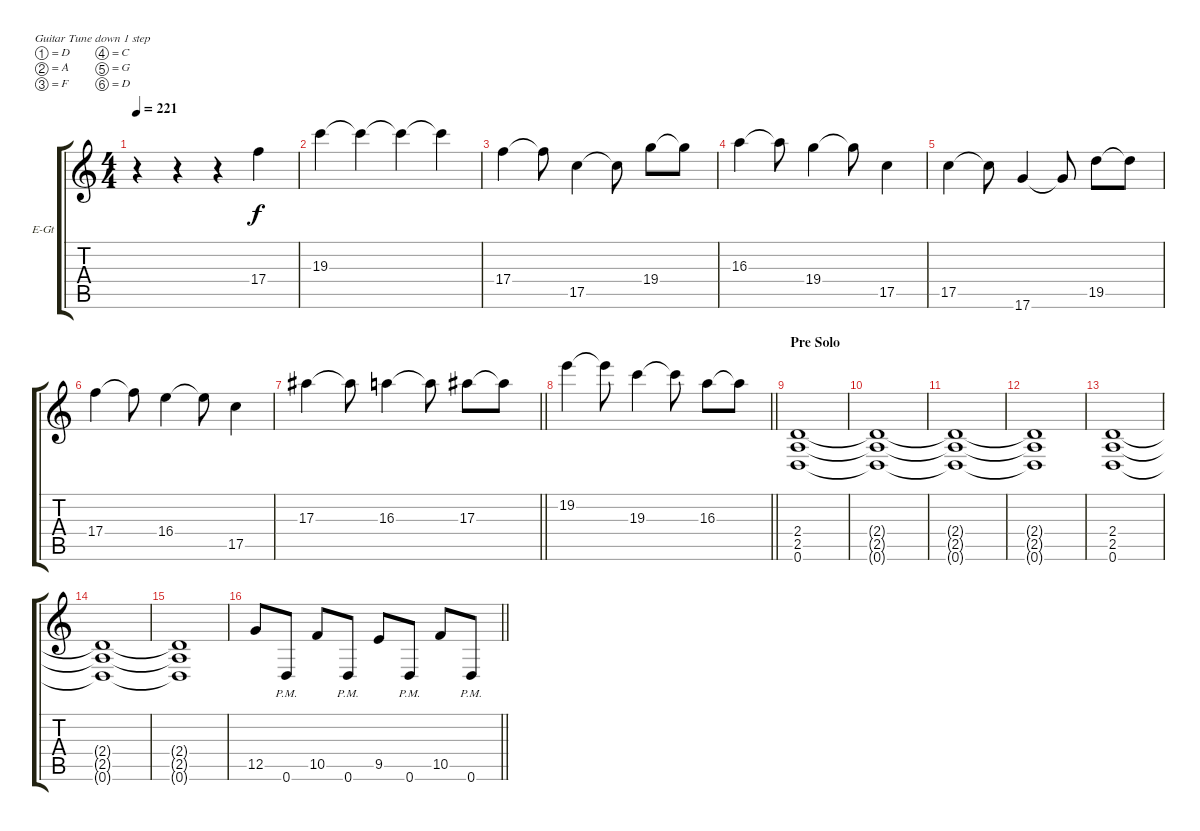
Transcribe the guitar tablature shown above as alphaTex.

\bracketExtendMode groupsimilarinstruments
\firstSystemTrackNameOrientation horizontal
\otherSystemsTrackNameOrientation horizontal
\track ("Corey Beaulieu" "E-Gt") {instrument distortionguitar}
\staff {score tabs}
\tuning (D4 A3 F3 C3 G2 D2)
\ts (4 4)
\tempo 221
\clef g2
\ks c
r.4{dy f} r.4 r.4 17.4.4 |
19.3.4 19.3{t}.4 19.3{t}.4 19.3{t}.4 |
17.4.4 17.4{t}.8 17.5.4 17.5{t}.8 19.4.8 19.4{t}.8 |
16.3.4 16.3{t}.8 19.4.4 19.4{t}.8 17.5.4 |
17.5.4 17.5{t}.8 17.6.4 17.6{t}.8 19.5.8 19.5{t}.8 |
17.4.4 17.4{t}.8 16.4.4 16.4{t}.8 17.5.4 |
\barLineRight lightlight
17.3.4 17.3{t}.8 16.3.4 16.3{t}.8 17.3.8 17.3{t}.8 |
\barLineRight lightlight
19.2.4 19.2{t}.8 19.3.4 19.3{t}.8 16.3.8 16.3{t}.8 |
\section ("" "Pre Solo")
(2.4 2.5 0.6).1 |
(2.4{t} 2.5{t} 0.6{t}).1 |
(2.4{t} 2.5{t} 0.6{t}).1 |
(2.4{t} 2.5{t} 0.6{t}).1 |
(2.4 2.5 0.6).1 |
(2.4{t} 2.5{t} 0.6{t}).1 |
(2.4{t} 2.5{t} 0.6{t}).1 |
\barLineRight lightlight
12.5.8 0.6{pm}.8 10.5.8 0.6{pm}.8 9.5.8 0.6{pm}.8 10.5.8 0.6{pm}.8
